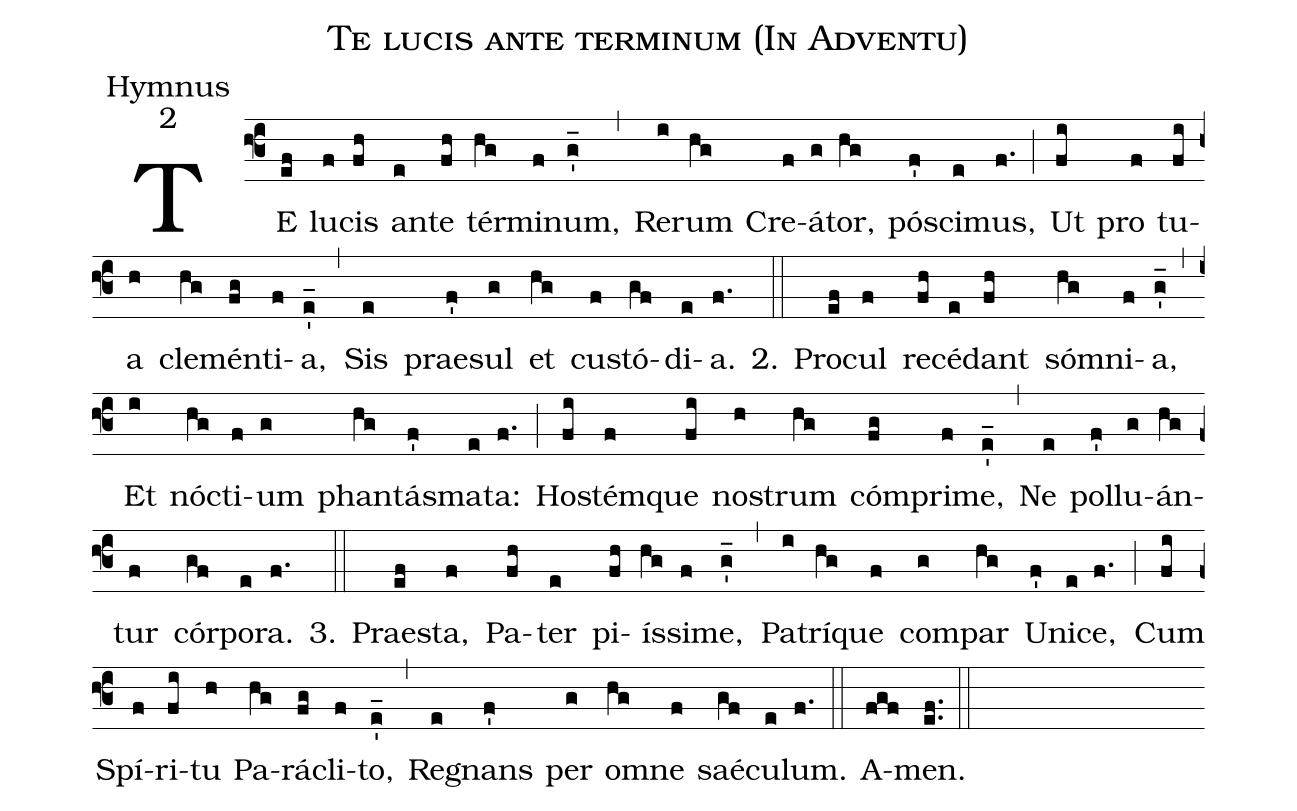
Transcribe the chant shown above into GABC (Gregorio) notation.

name:Te lucis ante terminum (In Adventu);
office-part:Hymnus;
mode:2;
%%
(f3) TE(ef) lu(f)cis(fh) an(e)te(fh) tér(hg)mi(f)num,(g'_) (,) Re(i)rum(hg) Cre(f)á(g)tor,(hg) pó(f')sci(e)mus,(f.) (;) Ut(fi) pro(f) tu(fi)a(h) cle(hg)mén(fg)ti(f)a,(e'_) (,) Sis(e) prae(f')sul(g) et(hg) cu(f)stó(gf)di(e)a.(f.) 2.(::) Pro(ef)cul(f) re(fh)cé(e)dant(fh) só(hg)mni(f)a,(g'_) (,) Et(i) nó(hg)cti(f)um(g) phan(hg)tá(f')sma(e)ta:(f.) (;) Ho(fi)stém(f)que(fi) no(h)strum(hg) cóm(fg)pri(f)me,(e'_) (,) Ne(e) pol(f')lu(g)án(hg)tur(f) cór(gf)po(e)ra.(f.) 3.(::) Prae(ef)sta,(f) Pa(fh)ter(e) pi(fh)ís(hg)si(f)me,(g'_) (,) Pa(i)trí(hg)que(f) com(g)par(hg) U(f')ni(e)ce,(f.) (;) Cum(fi) Spí(f)ri(fi)tu(h) Pa(hg)rá(fg)cli(f)to,(e'_) (,) Re(e)gnans(f') per(g) o(hg)mne(f) saé(gf)cu(e)lum.(f.) (::) A(fgf)men.(ef..) (::)
